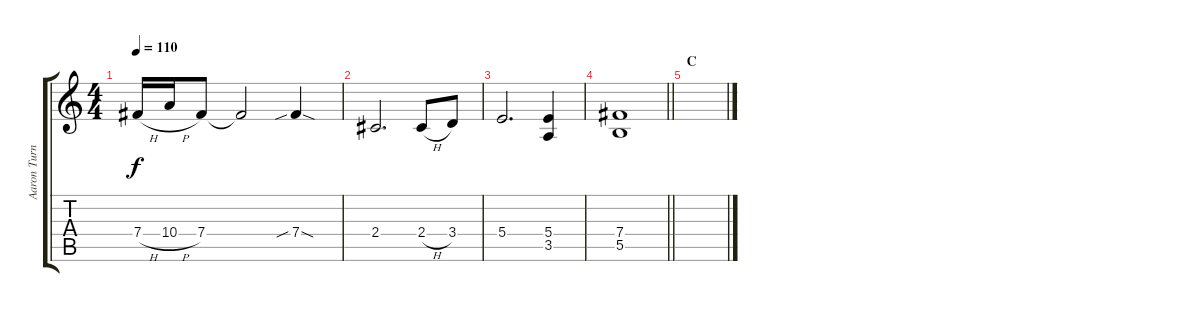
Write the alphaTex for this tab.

\track ("Aaron Turner Over" "Aaron Turn") {instrument overdrivenguitar}
\staff {score tabs}
\tuning (Db4 Ab3 E3 B2 Gb2 B1) {hide}
\ts (4 4)
\tempo 110
\clef g2
\ks c
7.4{h}.16{dy f} 10.4{h}.16 7.4.8 7.4{t}.2 7.4{sib sod}.4 |
2.4.2{d} 2.4{h}.8 3.4.8 |
5.4.2{d} (5.4 3.5).4 |
\barLineRight lightlight
(7.4 5.5).1 |
\section ("" "C")
